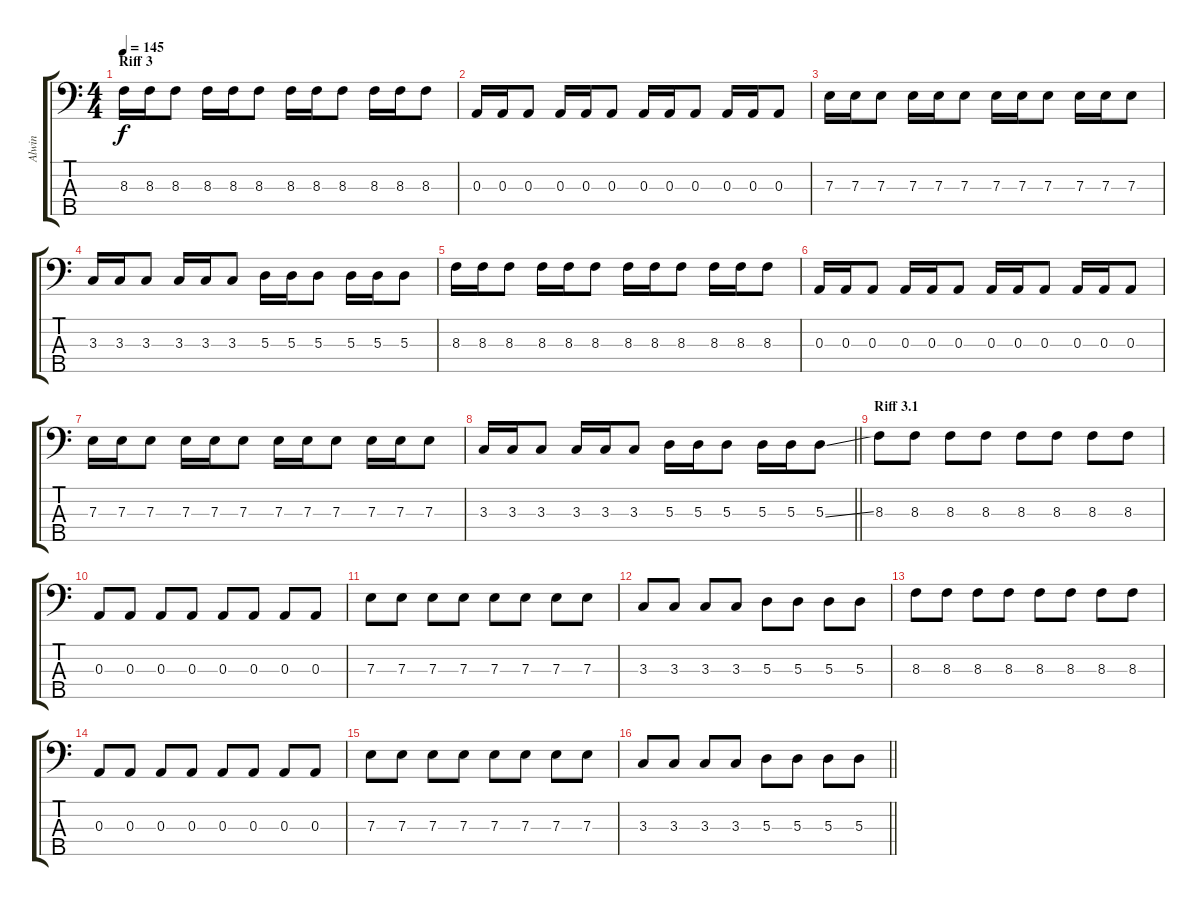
\track ("Alwin" "Alwin") {instrument electricbassfinger}
\staff {score tabs}
\tuning (G2 D2 A1 E1 B0) {hide}
\ts (4 4)
\section ("" "Riff 3")
\tempo 145
\clef f4
\ks c
8.3.16{dy f} 8.3.16 8.3.8 8.3.16 8.3.16 8.3.8 8.3.16 8.3.16 8.3.8 8.3.16 8.3.16 8.3.8 |
0.3.16 0.3.16 0.3.8 0.3.16 0.3.16 0.3.8 0.3.16 0.3.16 0.3.8 0.3.16 0.3.16 0.3.8 |
7.3.16 7.3.16 7.3.8 7.3.16 7.3.16 7.3.8 7.3.16 7.3.16 7.3.8 7.3.16 7.3.16 7.3.8 |
3.3.16 3.3.16 3.3.8 3.3.16 3.3.16 3.3.8 5.3.16 5.3.16 5.3.8 5.3.16 5.3.16 5.3.8 |
8.3.16 8.3.16 8.3.8 8.3.16 8.3.16 8.3.8 8.3.16 8.3.16 8.3.8 8.3.16 8.3.16 8.3.8 |
0.3.16 0.3.16 0.3.8 0.3.16 0.3.16 0.3.8 0.3.16 0.3.16 0.3.8 0.3.16 0.3.16 0.3.8 |
7.3.16 7.3.16 7.3.8 7.3.16 7.3.16 7.3.8 7.3.16 7.3.16 7.3.8 7.3.16 7.3.16 7.3.8 |
\barLineRight lightlight
3.3.16 3.3.16 3.3.8 3.3.16 3.3.16 3.3.8 5.3.16 5.3.16 5.3.8 5.3.16 5.3.16 5.3{ss}.8 |
\section ("" "Riff 3.1")
8.3.8 8.3.8 8.3.8 8.3.8 8.3.8 8.3.8 8.3.8 8.3.8 |
0.3.8 0.3.8 0.3.8 0.3.8 0.3.8 0.3.8 0.3.8 0.3.8 |
7.3.8 7.3.8 7.3.8 7.3.8 7.3.8 7.3.8 7.3.8 7.3.8 |
3.3.8 3.3.8 3.3.8 3.3.8 5.3.8 5.3.8 5.3.8 5.3.8 |
8.3.8 8.3.8 8.3.8 8.3.8 8.3.8 8.3.8 8.3.8 8.3.8 |
0.3.8 0.3.8 0.3.8 0.3.8 0.3.8 0.3.8 0.3.8 0.3.8 |
7.3.8 7.3.8 7.3.8 7.3.8 7.3.8 7.3.8 7.3.8 7.3.8 |
\barLineRight lightlight
3.3.8 3.3.8 3.3.8 3.3.8 5.3.8 5.3.8 5.3.8 5.3.8
